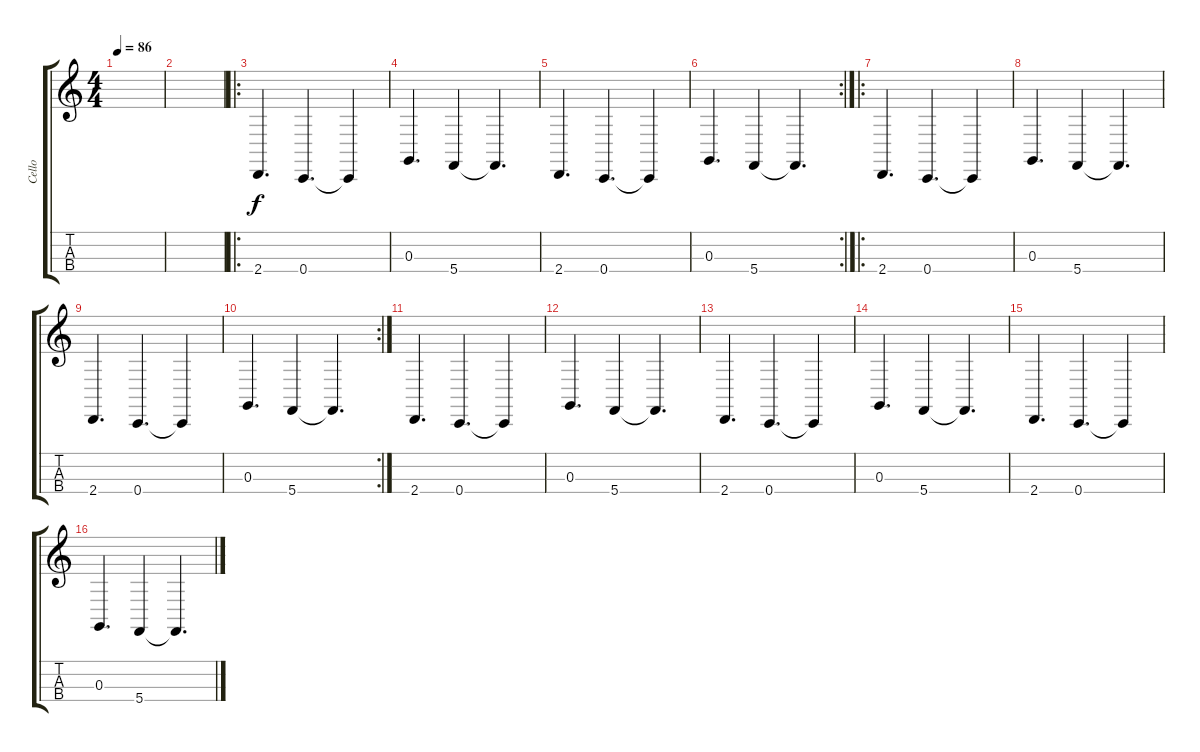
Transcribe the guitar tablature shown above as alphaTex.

\track ("Cello" "Cello") {instrument cello}
\staff {score tabs}
\tuning (A3 D3 G2 C2) {hide}
\ts (4 4)
\tempo 86
\clef g2
\ks c
|
|
\ro
2.4.4{d} 0.4.4{d} 0.4{t}.4 |
0.3.4{d} 5.4.4 5.4{t}.4{d} |
2.4.4{d} 0.4.4{d} 0.4{t}.4 |
\rc 2
0.3.4{d} 5.4.4 5.4{t}.4{d} |
\ro
2.4.4{d} 0.4.4{d} 0.4{t}.4 |
0.3.4{d} 5.4.4 5.4{t}.4{d} |
2.4.4{d} 0.4.4{d} 0.4{t}.4 |
\rc 2
0.3.4{d} 5.4.4 5.4{t}.4{d} |
2.4.4{d} 0.4.4{d} 0.4{t}.4 |
0.3.4{d} 5.4.4 5.4{t}.4{d} |
2.4.4{d} 0.4.4{d} 0.4{t}.4 |
0.3.4{d} 5.4.4 5.4{t}.4{d} |
2.4.4{d} 0.4.4{d} 0.4{t}.4 |
0.3.4{d} 5.4.4 5.4{t}.4{d}
